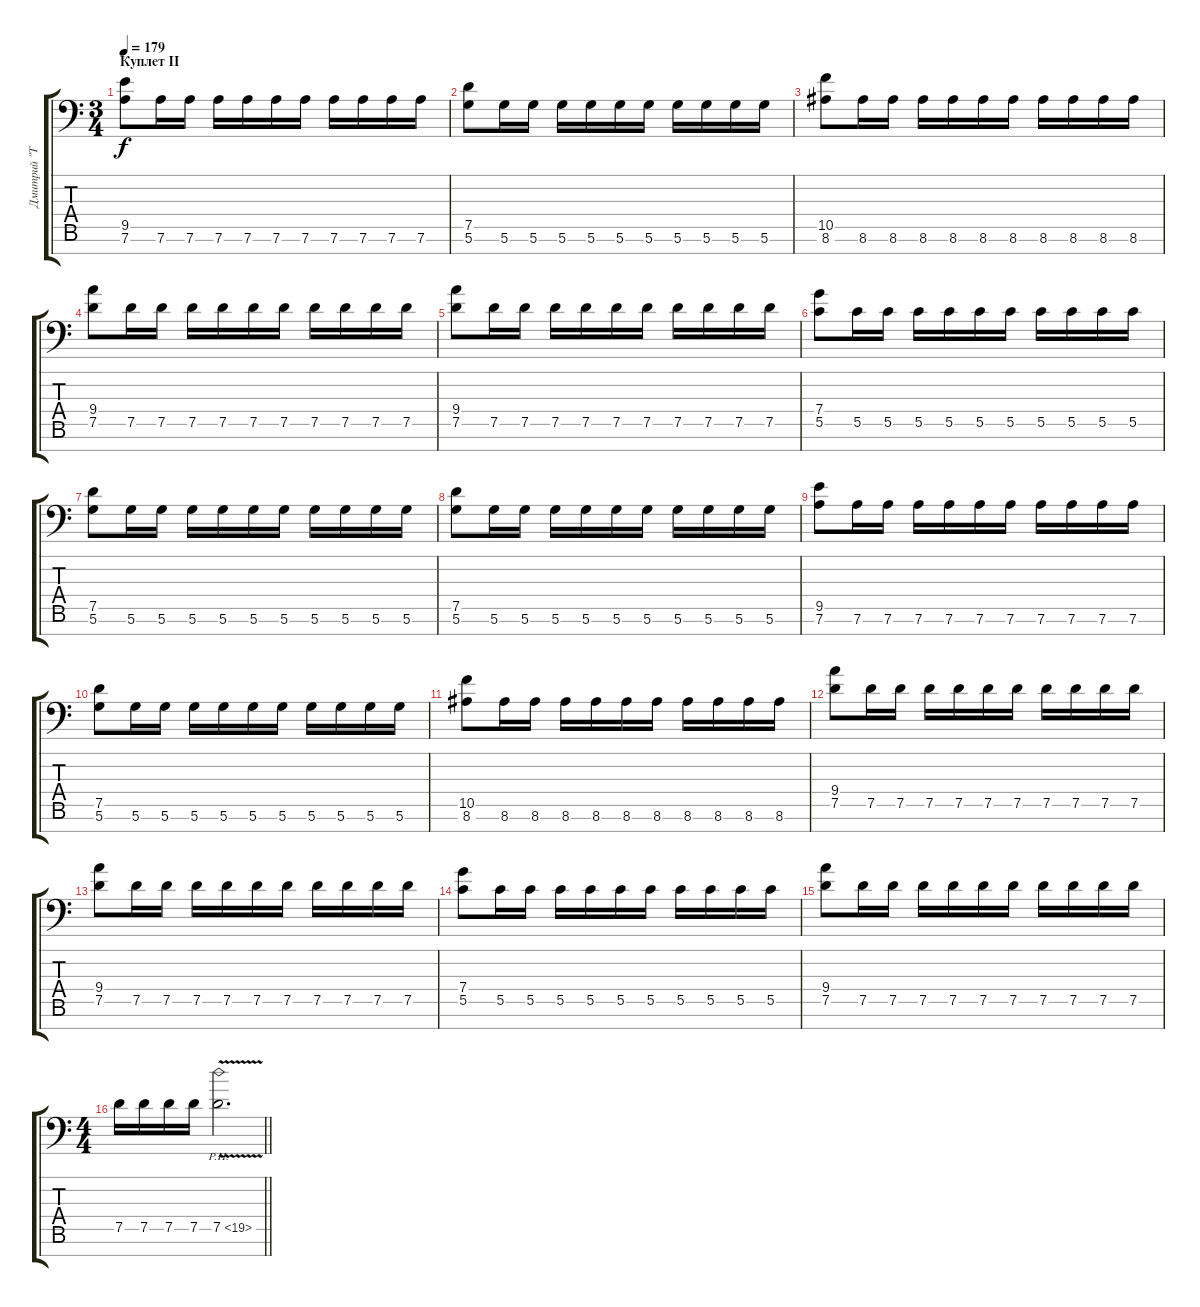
\track ("Дмитрий \"Terris\" Процко" "Дмитрий \"T") {instrument distortionguitar}
\staff {score tabs}
\tuning (D4 A3 F3 C3 G2 D2 A1) {hide}
\ts (3 4)
\section ("" "Куплет II")
\tempo 179
\clef f4
\ks c
(9.5 7.6).8{dy f} 7.6.16 7.6.16 7.6.16 7.6.16 7.6.16 7.6.16 7.6.16 7.6.16 7.6.16 7.6.16 |
(7.5 5.6).8 5.6.16 5.6.16 5.6.16 5.6.16 5.6.16 5.6.16 5.6.16 5.6.16 5.6.16 5.6.16 |
(10.5 8.6).8 8.6.16 8.6.16 8.6.16 8.6.16 8.6.16 8.6.16 8.6.16 8.6.16 8.6.16 8.6.16 |
(9.4 7.5).8 7.5.16 7.5.16 7.5.16 7.5.16 7.5.16 7.5.16 7.5.16 7.5.16 7.5.16 7.5.16 |
(9.4 7.5).8 7.5.16 7.5.16 7.5.16 7.5.16 7.5.16 7.5.16 7.5.16 7.5.16 7.5.16 7.5.16 |
(7.4 5.5).8 5.5.16 5.5.16 5.5.16 5.5.16 5.5.16 5.5.16 5.5.16 5.5.16 5.5.16 5.5.16 |
(7.5 5.6).8 5.6.16 5.6.16 5.6.16 5.6.16 5.6.16 5.6.16 5.6.16 5.6.16 5.6.16 5.6.16 |
(7.5 5.6).8 5.6.16 5.6.16 5.6.16 5.6.16 5.6.16 5.6.16 5.6.16 5.6.16 5.6.16 5.6.16 |
(9.5 7.6).8 7.6.16 7.6.16 7.6.16 7.6.16 7.6.16 7.6.16 7.6.16 7.6.16 7.6.16 7.6.16 |
(7.5 5.6).8 5.6.16 5.6.16 5.6.16 5.6.16 5.6.16 5.6.16 5.6.16 5.6.16 5.6.16 5.6.16 |
(10.5 8.6).8 8.6.16 8.6.16 8.6.16 8.6.16 8.6.16 8.6.16 8.6.16 8.6.16 8.6.16 8.6.16 |
(9.4 7.5).8 7.5.16 7.5.16 7.5.16 7.5.16 7.5.16 7.5.16 7.5.16 7.5.16 7.5.16 7.5.16 |
(9.4 7.5).8 7.5.16 7.5.16 7.5.16 7.5.16 7.5.16 7.5.16 7.5.16 7.5.16 7.5.16 7.5.16 |
(7.4 5.5).8 5.5.16 5.5.16 5.5.16 5.5.16 5.5.16 5.5.16 5.5.16 5.5.16 5.5.16 5.5.16 |
(9.4 7.5).8 7.5.16 7.5.16 7.5.16 7.5.16 7.5.16 7.5.16 7.5.16 7.5.16 7.5.16 7.5.16 |
\ts (4 4)
\barLineRight lightlight
7.5.16 7.5.16 7.5.16 7.5.16 7.5{ph 12 v}.2{d}
